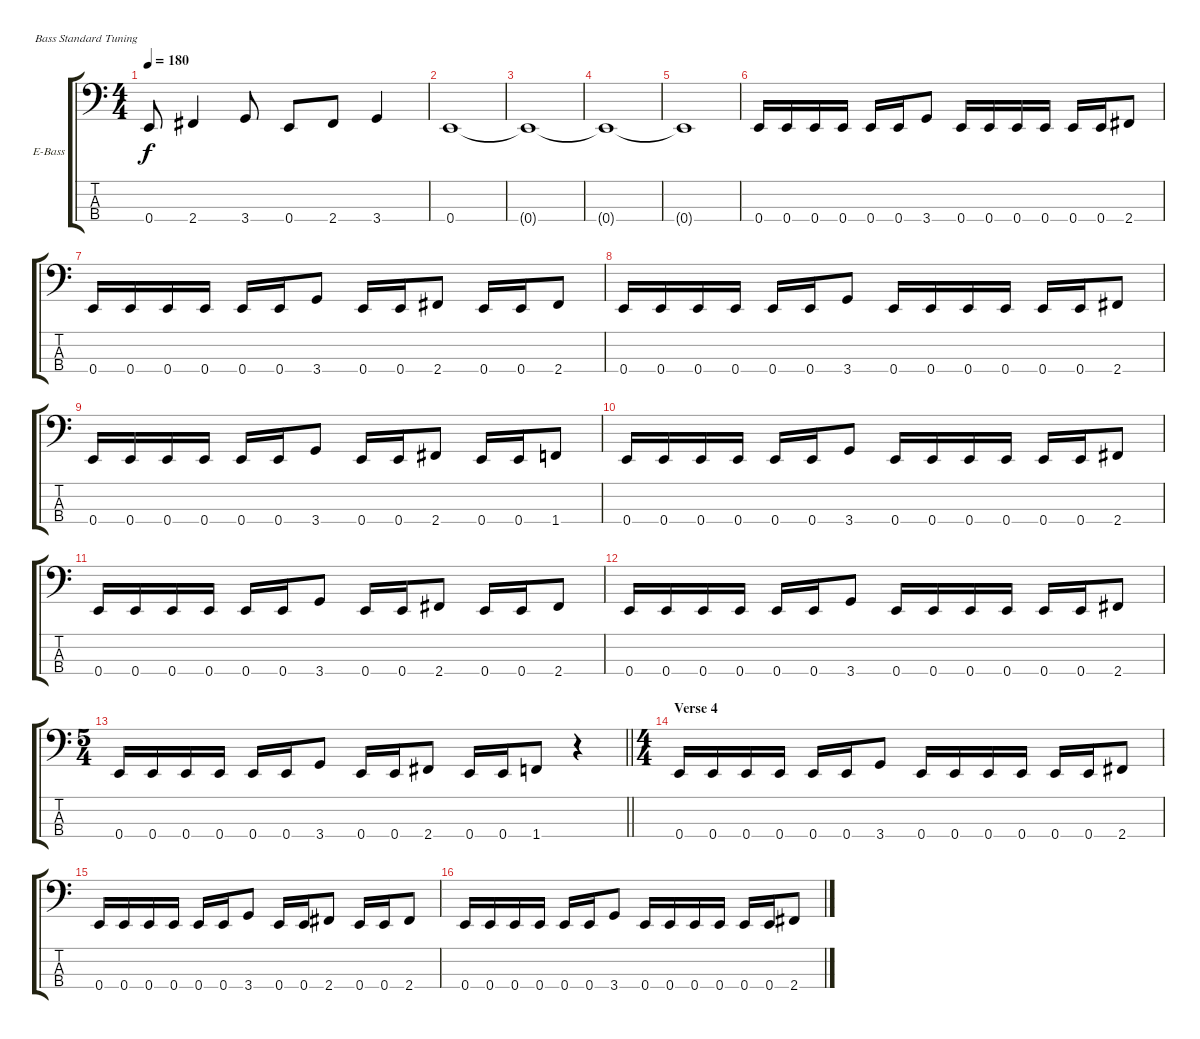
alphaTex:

\bracketExtendMode groupsimilarinstruments
\firstSystemTrackNameOrientation horizontal
\otherSystemsTrackNameOrientation horizontal
\track ("Bass" "E-Bass") {instrument electricbassfinger}
\staff {score tabs}
\tuning (G2 D2 A1 E1)
\ts (4 4)
\tempo 180
\clef f4
\ks c
0.4.8{dy f} 2.4.4 3.4.8 0.4.8 2.4.8 3.4.4 |
0.4.1 |
0.4{t}.1 |
0.4{t}.1 |
0.4{t}.1 |
0.4.16 0.4.16 0.4.16 0.4.16 0.4.16 0.4.16 3.4.8 0.4.16 0.4.16 0.4.16 0.4.16 0.4.16 0.4.16 2.4.8 |
0.4.16 0.4.16 0.4.16 0.4.16 0.4.16 0.4.16 3.4.8 0.4.16 0.4.16 2.4.8 0.4.16 0.4.16 2.4.8 |
0.4.16 0.4.16 0.4.16 0.4.16 0.4.16 0.4.16 3.4.8 0.4.16 0.4.16 0.4.16 0.4.16 0.4.16 0.4.16 2.4.8 |
0.4.16 0.4.16 0.4.16 0.4.16 0.4.16 0.4.16 3.4.8 0.4.16 0.4.16 2.4.8 0.4.16 0.4.16 1.4.8 |
0.4.16 0.4.16 0.4.16 0.4.16 0.4.16 0.4.16 3.4.8 0.4.16 0.4.16 0.4.16 0.4.16 0.4.16 0.4.16 2.4.8 |
0.4.16 0.4.16 0.4.16 0.4.16 0.4.16 0.4.16 3.4.8 0.4.16 0.4.16 2.4.8 0.4.16 0.4.16 2.4.8 |
0.4.16 0.4.16 0.4.16 0.4.16 0.4.16 0.4.16 3.4.8 0.4.16 0.4.16 0.4.16 0.4.16 0.4.16 0.4.16 2.4.8 |
\ts (5 4)
\barLineRight lightlight
0.4.16 0.4.16 0.4.16 0.4.16 0.4.16 0.4.16 3.4.8 0.4.16 0.4.16 2.4.8 0.4.16 0.4.16 1.4.8 r.4 |
\ts (4 4)
\section ("" "Verse 4")
0.4.16 0.4.16 0.4.16 0.4.16 0.4.16 0.4.16 3.4.8 0.4.16 0.4.16 0.4.16 0.4.16 0.4.16 0.4.16 2.4.8 |
0.4.16 0.4.16 0.4.16 0.4.16 0.4.16 0.4.16 3.4.8 0.4.16 0.4.16 2.4.8 0.4.16 0.4.16 2.4.8 |
0.4.16 0.4.16 0.4.16 0.4.16 0.4.16 0.4.16 3.4.8 0.4.16 0.4.16 0.4.16 0.4.16 0.4.16 0.4.16 2.4.8
